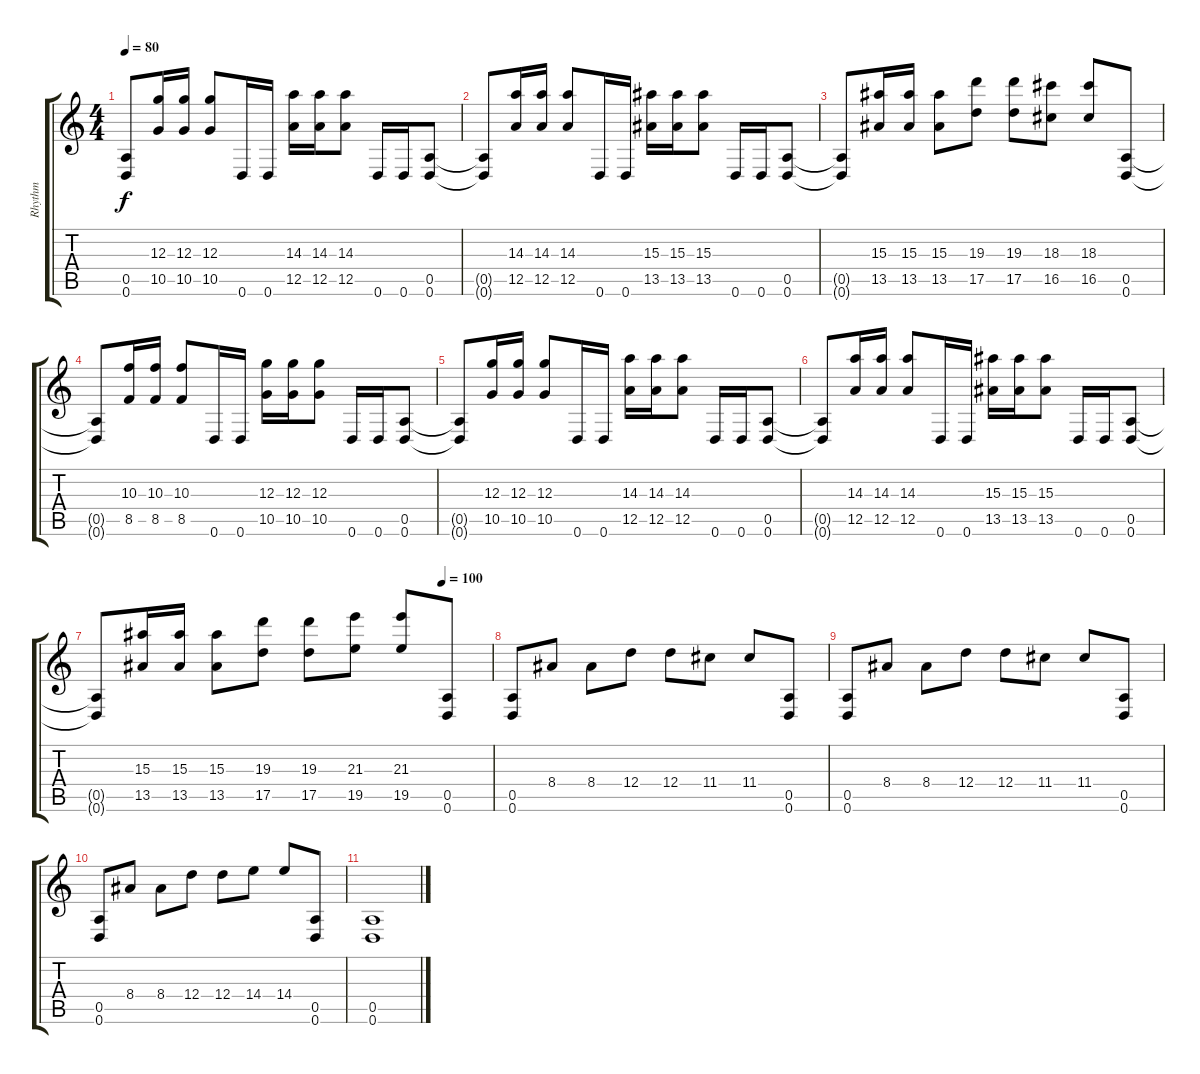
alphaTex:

\track ("Rhythm" "Rhythm") {instrument distortionguitar}
\staff {score tabs}
\tuning (E4 B3 G3 D3 A2 D2) {hide}
\ts (4 4)
\tempo 80
\clef g2
\ks c
(0.5{t} 0.6{t}).8{dy f} (12.3 10.5).16 (12.3 10.5).16 (12.3 10.5).8 0.6.16 0.6.16 (14.3 12.5).16 (14.3 12.5).16 (14.3 12.5).8 0.6.16 0.6.16 (0.5 0.6).8 |
(0.5{t} 0.6{t}).8 (14.3 12.5).16 (14.3 12.5).16 (14.3 12.5).8 0.6.16 0.6.16 (15.3 13.5).16 (15.3 13.5).16 (15.3 13.5).8 0.6.16 0.6.16 (0.5 0.6).8 |
(0.5{t} 0.6{t}).8 (15.3 13.5).16 (15.3 13.5).16 (15.3 13.5).8 (19.3 17.5).8 (19.3 17.5).8 (18.3 16.5).8 (18.3 16.5).8 (0.5 0.6).8 |
(0.5{t} 0.6{t}).8 (10.3 8.5).16 (10.3 8.5).16 (10.3 8.5).8 0.6.16 0.6.16 (12.3 10.5).16 (12.3 10.5).16 (12.3 10.5).8 0.6.16 0.6.16 (0.5 0.6).8 |
(0.5{t} 0.6{t}).8 (12.3 10.5).16 (12.3 10.5).16 (12.3 10.5).8 0.6.16 0.6.16 (14.3 12.5).16 (14.3 12.5).16 (14.3 12.5).8 0.6.16 0.6.16 (0.5 0.6).8 |
(0.5{t} 0.6{t}).8 (14.3 12.5).16 (14.3 12.5).16 (14.3 12.5).8 0.6.16 0.6.16 (15.3 13.5).16 (15.3 13.5).16 (15.3 13.5).8 0.6.16 0.6.16 (0.5 0.6).8 |
\tempo (100 0.875)
(0.5{t} 0.6{t}).8 (15.3 13.5).16 (15.3 13.5).16 (15.3 13.5).8 (19.3 17.5).8 (19.3 17.5).8 (21.3 19.5).8 (21.3 19.5).8 (0.5 0.6).8 |
(0.5 0.6).8 8.4.8 8.4.8 12.4.8 12.4.8 11.4.8 11.4.8 (0.5 0.6).8 |
(0.5 0.6).8 8.4.8 8.4.8 12.4.8 12.4.8 11.4.8 11.4.8 (0.5 0.6).8 |
(0.5 0.6).8 8.4.8 8.4.8 12.4.8 12.4.8 14.4.8 14.4.8 (0.5 0.6).8 |
(0.5 0.6).1
